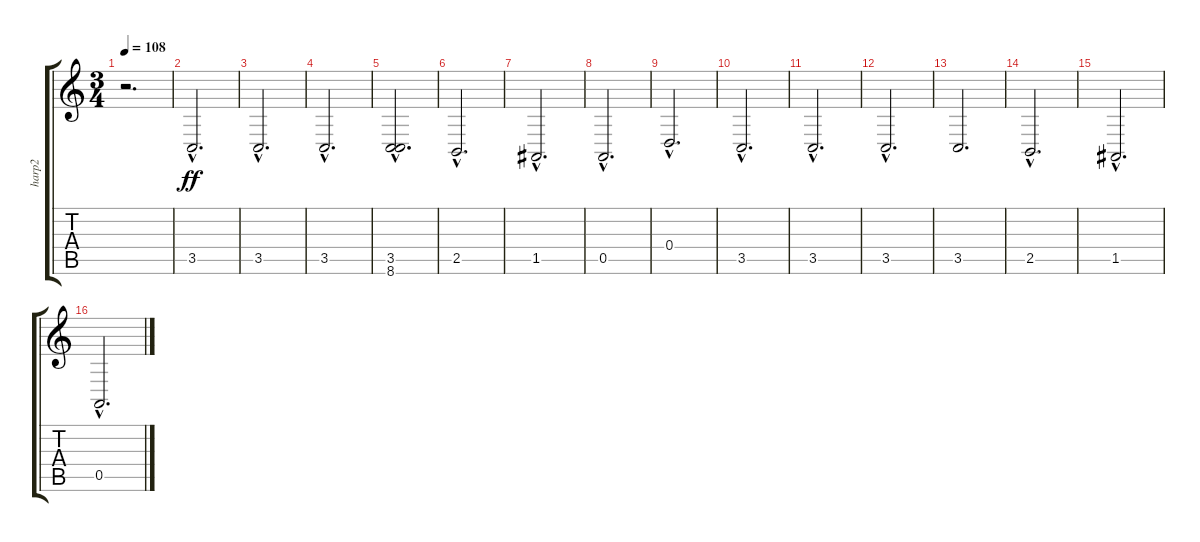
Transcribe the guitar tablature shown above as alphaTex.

\track ("harp2" "harp2") {instrument orchestralharp}
\staff {score tabs}
\tuning (E4 B3 G3 D3 A2 E2) {hide}
\ts (3 4)
\tempo 108
\clef g2
\ks c
r.2{d dy ff instrument orchestralharp} |
3.5{hac}.2{d} |
3.5{hac}.2{d} |
3.5{hac}.2{d} |
(3.5{hac} 8.6{hac}).2{d} |
2.5{hac}.2{d} |
1.5{hac}.2{d} |
0.5{hac}.2{d} |
0.4{hac}.2{d} |
3.5{hac}.2{d} |
3.5{hac}.2{d} |
3.5{hac}.2{d} |
3.5.2{d} |
2.5{hac}.2{d} |
1.5{hac}.2{d} |
0.5{hac}.2{d}
